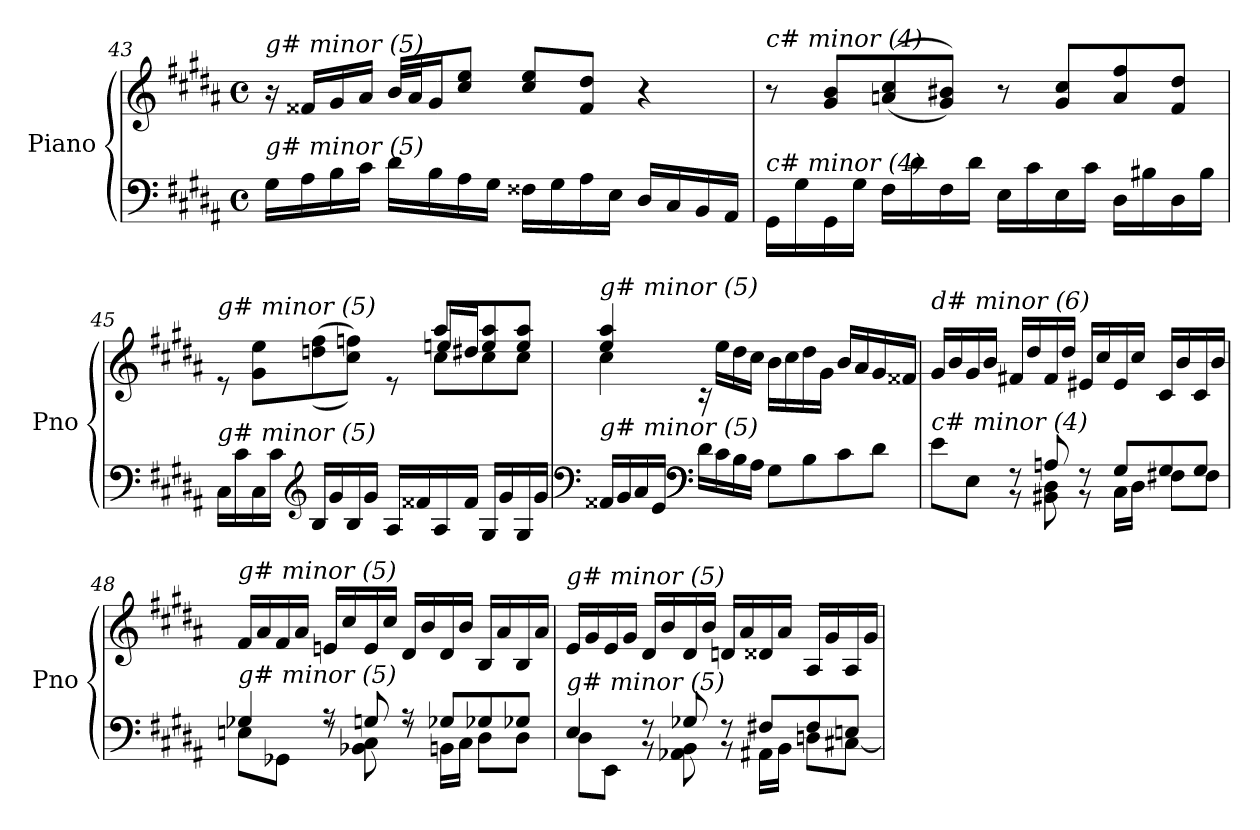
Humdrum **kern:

**kern	**kern
*part1	*part1
*staff2	*staff1
*I"Piano	*
*I'Pno	*
!!LO:LB:g=z
*clefF4	*clefG2
*k[f#c#g#d#a#]	*k[f#c#g#d#a#]
*M4/4	*M4/4
*met(c)	*met(c)
=43	=43
!	!LO:TX:i:t=g# minor (5)
!LO:TX:i:t=g# minor (5)	!
16G#\LL	16r
16A#\	16f##X/LL
16B\	16g#/
16c#\JJ	16a#/JJ
16d#\LL	32b/LLL
.	32a#/J
16B\	16g#/J
16A#\	8cc#/ 8ee/J
16G#\JJ	.
16F##X\LL	8cc#/ 8ee/L
16G#\	.
16A#\	8f##/ 8dd#/J
16E\JJ	.
16D#/LL	4r
16C#/	.
16BB/	.
16AA#/JJ	.
=44	=44
!	!LO:TX:i:t=c# minor (4)
!LO:TX:i:t=c# minor (4)	!
16GG#\LL	8r
16G#\	.
16GG#\	8g#/ 8b/L
16G#\JJ	.
16F#\LL	((>8an/ 8cc#/
16d#\	.
16F#\	8g#/ 8b#X/J))
16d#\JJ	.
16E\LL	8r
16c#\	.
16E\	8g#/ 8cc#/L
16c#\JJ	.
16D#\LL	8a/ 8ff#/
16B#X\	.
16D#\	8f#/ 8dd#/J
16B#\JJ	.
=45	=45
*^	*^
*	*^	*	*^
!	!	!	!LO:TX:i:t=g# minor (5)	!	!
!LO:TX:i:t=g# minor (5)	!	!	!	!	!
2ryy	2ryy	16C#\LL	8re	2ryy	2ryy
.	.	16c#\	.	.	.
.	.	16C#\	8g#\ 8ee\L	.	.
.	.	16c#\JJ	.	.	.
*clefG2	*	*	*	*	*
.	.	16B/LL	((>8ddn\ 8ff#\	.	.
.	.	16g#/	.	.	.
.	.	16B/	8cc#\ 8ffni\J))	.	.
.	.	16g#/JJ	.	.	.
8ryy	8ryy	16A#/LL	8re	8ryy	8ryy
.	.	16f##X/	.	.	.
4.ryy	8ryy	16A#/	8aa#/L	8cc#\L	16een/LL
.	.	16f##/JJ	.	.	16dd#X/JJ
.	4ryy	16G#/LL	8ee/ 8aa#/	8cc#\	4ryy
.	.	16g#/	.	.	.
.	.	16G#/	8ee/ 8aa#/J	8cc#\J	.
.	.	16g#/JJ	.	.	.
*	*	*	*	*v	*v
!!LO:LB:g=z
=46	=46	=46	=46	=46
!	!	!	!LO:TX:i:t=g# minor (5)	!
!LO:TX:i:t=g# minor (5)	!	!	!	!
*	*v	*v	*	*
4ryy	16f##Xj/LL	4ee/ 4aa#/	4cc#\
.	16g#/	.	.
.	16a#/	.	.
.	16e/JJ	.	.
*clefF4	*	*	*
2.ryy	16d#\LL	16rc	2.ryy
.	16c#\	16ee\LL	.
.	16B\	16dd#\	.
.	16A#\JJ	16cc#\JJ	.
.	8G#\L	16b\LL	.
.	.	16cc#\	.
.	8B\	16dd#\	.
.	.	16g#\JJ	.
.	8c#\	16b/LL	.
.	.	16a#/	.
.	8d#\J	16g#/	.
.	.	16f##X/JJ	.
=47	=47	=47	=47
!	!	!LO:TX:i:t=d# minor (6)	!
!LO:TX:i:t=c# minor (4)	!	!	!
8e\L	4ryy	16g#/LL	4ryy
.	.	16b/	.
8E\J	.	16g#/	.
.	.	16b/JJ	.
8rBB	8rF	16f#X/LL	2.ryy
.	.	16dd#/	.
8An/	8BB#X\ 8D#\	16f#/	.
.	.	16dd#/JJ	.
8rBB	8rF	16e#X/LL	.
.	.	16cc#/	.
8G#/L	16C#\LL	16e#/	.
.	16D#\JJ	16cc#/JJ	.
8G#/	8F#Xi\L	16c#/LL	.
.	.	16b/	.
8G#/J	8F#i\J	16c#/	.
.	.	16b/JJ	.
*	*	*v	*v
=48	=48	=48
!	!	!LO:TX:i:t=g# minor (5)
!LO:TX:i:t=g# minor (5)	!	!
4G-Xi/	8En\L	16f#/LL
.	.	16a#/
.	8GG-Xi\J	16f#/
.	.	16a#/JJ
8r	8rF	16en/LL
.	.	16cc#/
8Gn/	8BB-Xi\ 8C#\	16e/
.	.	16cc#/JJ
8r	8rF	16d#/LL
.	.	16b/
8G-Xi/L	16BB\LL	16d#/
.	16C#\JJ	16b/JJ
8G-Xi/	8D#\L	16B/LL
.	.	16a#/
8G-Xi/J	8D#\J	16B/
.	.	16a#/JJ
!!LO:LB:g=z
=49	=49	=49
!	!	!LO:TX:i:t=g# minor (5)
!LO:TX:i:t=g# minor (5)	!	!
4E/	8D#\L	16e/LL
.	.	16g#/
.	8EE\J	16e/
.	.	16g#/JJ
8rBB	8rF	16d#/LL
.	.	16b/
8G-Xi/	8AA-Xi\ 8BB\	16d#/
.	.	16b/JJ
8rBB	8rF	16dni/LL
.	.	16a#/
8F#Xi/L	16AA#\LL	16d##i/
.	16BB\JJ	16a#/JJ
8F#i/	8Dni\L	16A#/LL
.	.	16g#/
8En/J	[8C#X\J	16A#/
.	.	16g#/JJ
*v	*v	*
=	=
*-	*-
